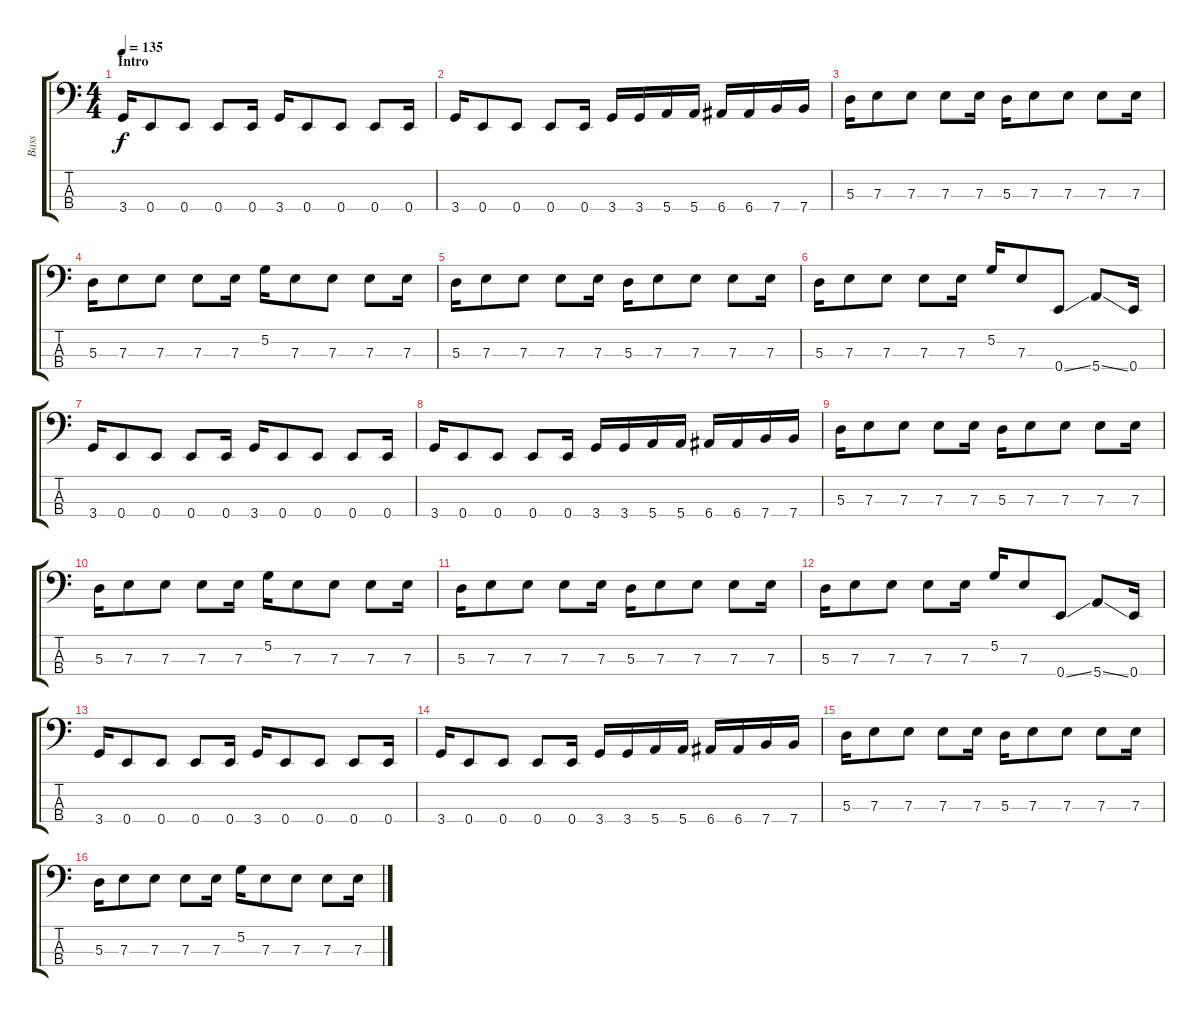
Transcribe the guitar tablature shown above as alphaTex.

\track ("Bass" "Bass") {instrument electricbassfinger}
\staff {score tabs}
\tuning (G2 D2 A1 E1) {hide}
\ts (4 4)
\section ("" "Intro")
\tempo 135
\clef f4
\ks c
3.4.16{dy f instrument electricbassfinger} 0.4.8 0.4.8 0.4.8 0.4.16 3.4.16 0.4.8 0.4.8 0.4.8 0.4.16 |
3.4.16 0.4.8 0.4.8 0.4.8 0.4.16 3.4.16 3.4.16 5.4.16 5.4.16 6.4.16 6.4.16 7.4.16 7.4.16 |
5.3.16 7.3.8 7.3.8 7.3.8 7.3.16 5.3.16 7.3.8 7.3.8 7.3.8 7.3.16 |
5.3.16 7.3.8 7.3.8 7.3.8 7.3.16 5.2.16 7.3.8 7.3.8 7.3.8 7.3.16 |
5.3.16 7.3.8 7.3.8 7.3.8 7.3.16 5.3.16 7.3.8 7.3.8 7.3.8 7.3.16 |
5.3.16 7.3.8 7.3.8 7.3.8 7.3.16 5.2.16 7.3.8 0.4{ss}.8 5.4{ss}.8 0.4.16 |
3.4.16 0.4.8 0.4.8 0.4.8 0.4.16 3.4.16 0.4.8 0.4.8 0.4.8 0.4.16 |
3.4.16 0.4.8 0.4.8 0.4.8 0.4.16 3.4.16 3.4.16 5.4.16 5.4.16 6.4.16 6.4.16 7.4.16 7.4.16 |
5.3.16 7.3.8 7.3.8 7.3.8 7.3.16 5.3.16 7.3.8 7.3.8 7.3.8 7.3.16 |
5.3.16 7.3.8 7.3.8 7.3.8 7.3.16 5.2.16 7.3.8 7.3.8 7.3.8 7.3.16 |
5.3.16 7.3.8 7.3.8 7.3.8 7.3.16 5.3.16 7.3.8 7.3.8 7.3.8 7.3.16 |
5.3.16 7.3.8 7.3.8 7.3.8 7.3.16 5.2.16 7.3.8 0.4{ss}.8 5.4{ss}.8 0.4.16 |
3.4.16 0.4.8 0.4.8 0.4.8 0.4.16 3.4.16 0.4.8 0.4.8 0.4.8 0.4.16 |
3.4.16 0.4.8 0.4.8 0.4.8 0.4.16 3.4.16 3.4.16 5.4.16 5.4.16 6.4.16 6.4.16 7.4.16 7.4.16 |
5.3.16 7.3.8 7.3.8 7.3.8 7.3.16 5.3.16 7.3.8 7.3.8 7.3.8 7.3.16 |
5.3.16 7.3.8 7.3.8 7.3.8 7.3.16 5.2.16 7.3.8 7.3.8 7.3.8 7.3.16
